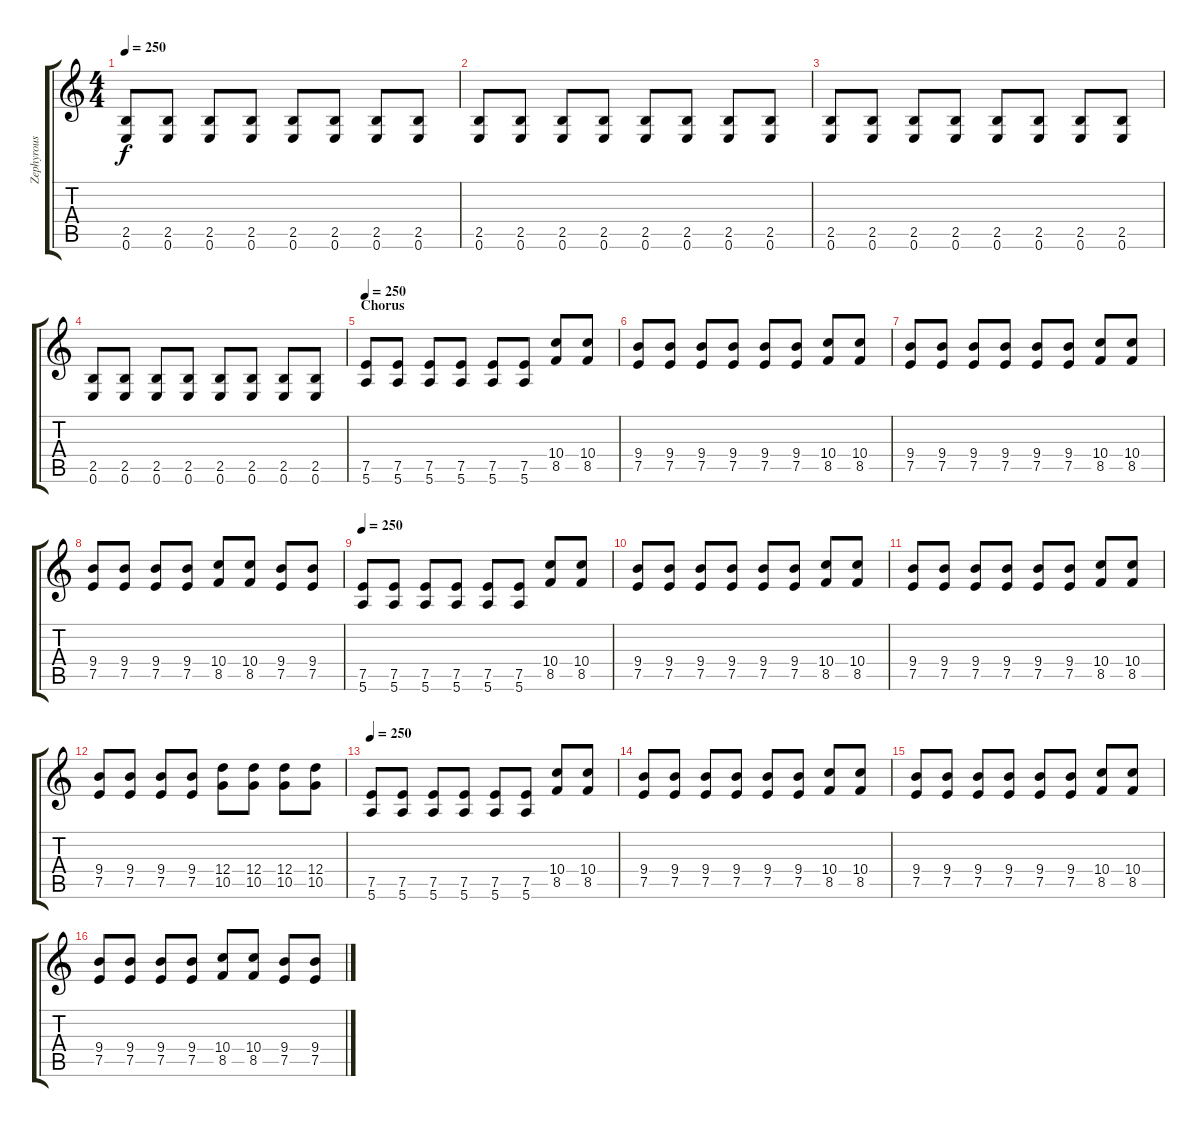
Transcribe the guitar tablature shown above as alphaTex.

\track ("Zephyrous" "Zephyrous") {instrument distortionguitar}
\staff {score tabs}
\tuning (E4 B3 G3 D3 A2 E2) {hide}
\ts (4 4)
\tempo 250
\clef g2
\ks c
(2.5 0.6).8{dy f} (2.5 0.6).8 (2.5 0.6).8 (2.5 0.6).8 (2.5 0.6).8 (2.5 0.6).8 (2.5 0.6).8 (2.5 0.6).8 |
(2.5 0.6).8 (2.5 0.6).8 (2.5 0.6).8 (2.5 0.6).8 (2.5 0.6).8 (2.5 0.6).8 (2.5 0.6).8 (2.5 0.6).8 |
(2.5 0.6).8 (2.5 0.6).8 (2.5 0.6).8 (2.5 0.6).8 (2.5 0.6).8 (2.5 0.6).8 (2.5 0.6).8 (2.5 0.6).8 |
(2.5 0.6).8 (2.5 0.6).8 (2.5 0.6).8 (2.5 0.6).8 (2.5 0.6).8 (2.5 0.6).8 (2.5 0.6).8 (2.5 0.6).8 |
\section ("" "Chorus")
\tempo 250
(7.5 5.6).8 (7.5 5.6).8 (7.5 5.6).8 (7.5 5.6).8 (7.5 5.6).8 (7.5 5.6).8 (10.4 8.5).8 (10.4 8.5).8 |
(9.4 7.5).8 (9.4 7.5).8 (9.4 7.5).8 (9.4 7.5).8 (9.4 7.5).8 (9.4 7.5).8 (10.4 8.5).8 (10.4 8.5).8 |
(9.4 7.5).8 (9.4 7.5).8 (9.4 7.5).8 (9.4 7.5).8 (9.4 7.5).8 (9.4 7.5).8 (10.4 8.5).8 (10.4 8.5).8 |
(9.4 7.5).8 (9.4 7.5).8 (9.4 7.5).8 (9.4 7.5).8 (10.4 8.5).8 (10.4 8.5).8 (9.4 7.5).8 (9.4 7.5).8 |
\tempo 250
(7.5 5.6).8 (7.5 5.6).8 (7.5 5.6).8 (7.5 5.6).8 (7.5 5.6).8 (7.5 5.6).8 (10.4 8.5).8 (10.4 8.5).8 |
(9.4 7.5).8 (9.4 7.5).8 (9.4 7.5).8 (9.4 7.5).8 (9.4 7.5).8 (9.4 7.5).8 (10.4 8.5).8 (10.4 8.5).8 |
(9.4 7.5).8 (9.4 7.5).8 (9.4 7.5).8 (9.4 7.5).8 (9.4 7.5).8 (9.4 7.5).8 (10.4 8.5).8 (10.4 8.5).8 |
(9.4 7.5).8 (9.4 7.5).8 (9.4 7.5).8 (9.4 7.5).8 (12.4 10.5).8 (12.4 10.5).8 (12.4 10.5).8 (12.4 10.5).8 |
\tempo 250
(7.5 5.6).8 (7.5 5.6).8 (7.5 5.6).8 (7.5 5.6).8 (7.5 5.6).8 (7.5 5.6).8 (10.4 8.5).8 (10.4 8.5).8 |
(9.4 7.5).8 (9.4 7.5).8 (9.4 7.5).8 (9.4 7.5).8 (9.4 7.5).8 (9.4 7.5).8 (10.4 8.5).8 (10.4 8.5).8 |
(9.4 7.5).8 (9.4 7.5).8 (9.4 7.5).8 (9.4 7.5).8 (9.4 7.5).8 (9.4 7.5).8 (10.4 8.5).8 (10.4 8.5).8 |
(9.4 7.5).8 (9.4 7.5).8 (9.4 7.5).8 (9.4 7.5).8 (10.4 8.5).8 (10.4 8.5).8 (9.4 7.5).8 (9.4 7.5).8
